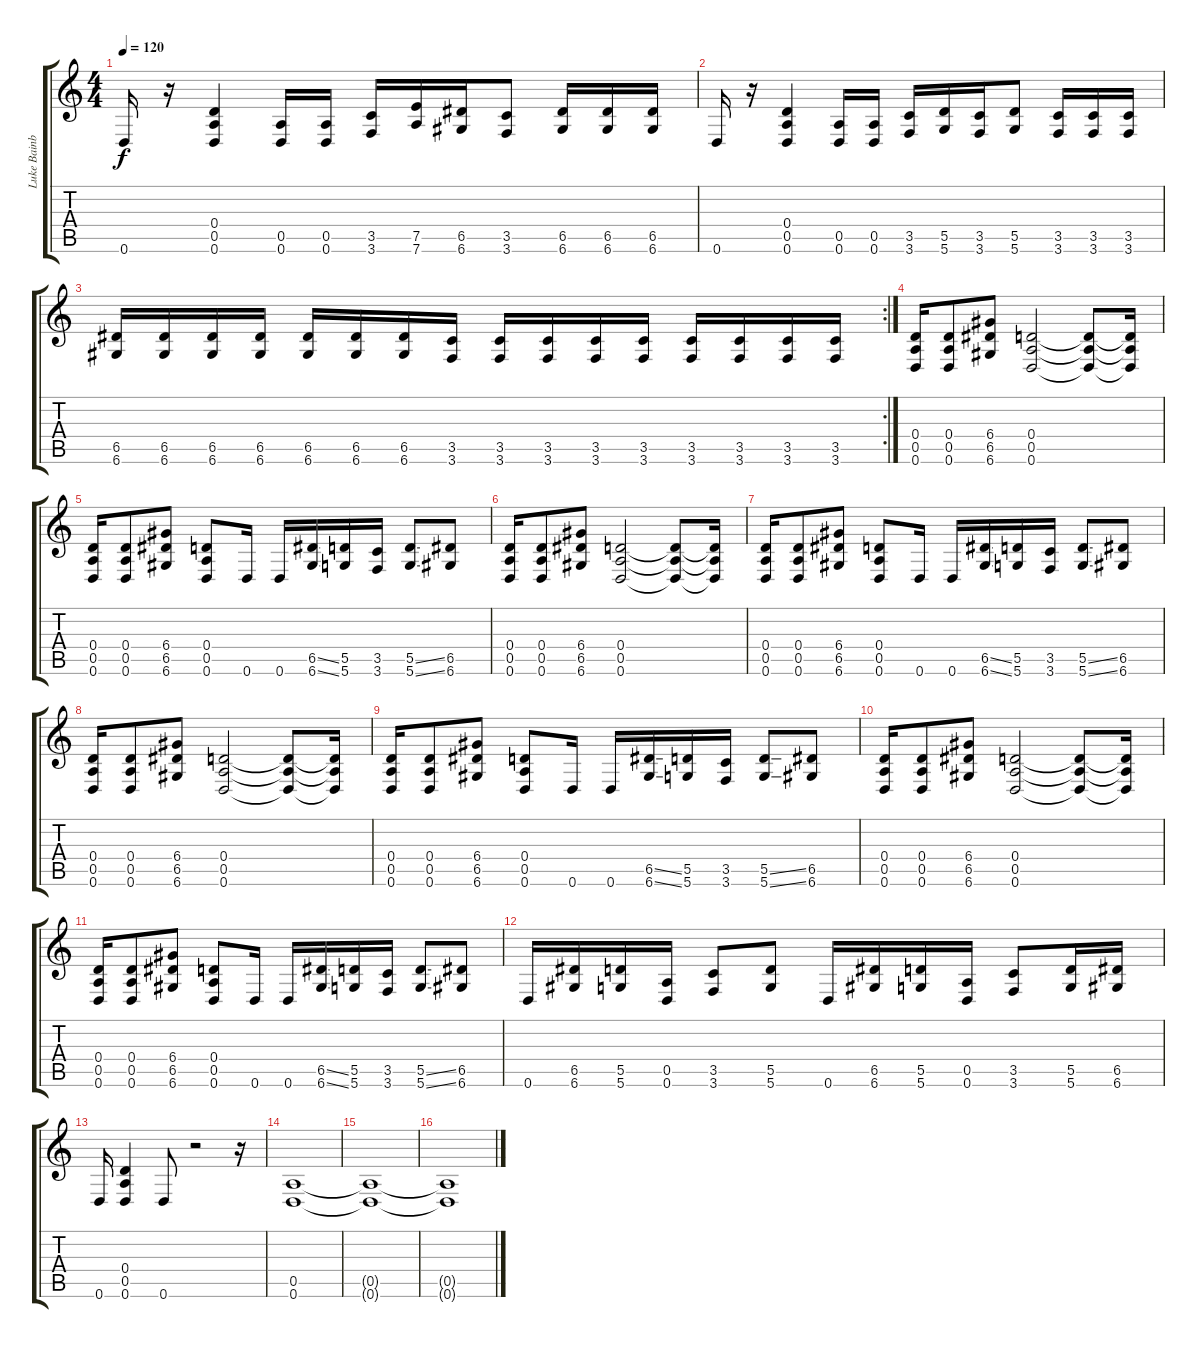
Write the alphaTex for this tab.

\track ("Luke Bainbridge" "Luke Bainb") {instrument overdrivenguitar}
\staff {score tabs}
\tuning (E4 B3 G3 D3 A2 D2) {hide}
\ts (4 4)
\tempo 120
\clef g2
\ks c
0.6.16{dy f} r.16 (0.4 0.5 0.6).4 (0.5 0.6).16 (0.5 0.6).16 (3.5 3.6).16 (7.5 7.6).16 (6.5 6.6).16 (3.5 3.6).8 (6.5 6.6).16 (6.5 6.6).16 (6.5 6.6).16 |
0.6.16 r.16 (0.4 0.5 0.6).4 (0.5 0.6).16 (0.5 0.6).16 (3.5 3.6).16 (5.5 5.6).16 (3.5 3.6).16 (5.5 5.6).8 (3.5 3.6).16 (3.5 3.6).16 (3.5 3.6).16 |
\rc 2
(6.5 6.6).16 (6.5 6.6).16 (6.5 6.6).16 (6.5 6.6).16 (6.5 6.6).16 (6.5 6.6).16 (6.5 6.6).16 (3.5 3.6).16 (3.5 3.6).16 (3.5 3.6).16 (3.5 3.6).16 (3.5 3.6).16 (3.5 3.6).16 (3.5 3.6).16 (3.5 3.6).16 (3.5 3.6).16 |
(0.4 0.5 0.6).16 (0.4 0.5 0.6).8 (6.4 6.5 6.6).8 (0.4 0.5 0.6).2 (0.4{t} 0.5{t} 0.6{t}).8 (0.4{t} 0.5{t} 0.6{t}).16 |
(0.4 0.5 0.6).16 (0.4 0.5 0.6).8 (6.4 6.5 6.6).8 (0.4 0.5 0.6).8 0.6.16 0.6.16 (6.5{ss} 6.6{ss}).16 (5.5 5.6).16 (3.5 3.6).16 (5.5{ss} 5.6{ss}).8 (6.5 6.6).8 |
(0.4 0.5 0.6).16 (0.4 0.5 0.6).8 (6.4 6.5 6.6).8 (0.4 0.5 0.6).2 (0.4{t} 0.5{t} 0.6{t}).8 (0.4{t} 0.5{t} 0.6{t}).16 |
(0.4 0.5 0.6).16 (0.4 0.5 0.6).8 (6.4 6.5 6.6).8 (0.4 0.5 0.6).8 0.6.16 0.6.16 (6.5{ss} 6.6{ss}).16 (5.5 5.6).16 (3.5 3.6).16 (5.5{ss} 5.6{ss}).8 (6.5 6.6).8 |
(0.4 0.5 0.6).16 (0.4 0.5 0.6).8 (6.4 6.5 6.6).8 (0.4 0.5 0.6).2 (0.4{t} 0.5{t} 0.6{t}).8 (0.4{t} 0.5{t} 0.6{t}).16 |
(0.4 0.5 0.6).16 (0.4 0.5 0.6).8 (6.4 6.5 6.6).8 (0.4 0.5 0.6).8 0.6.16 0.6.16 (6.5{ss} 6.6{ss}).16 (5.5 5.6).16 (3.5 3.6).16 (5.5{ss} 5.6{ss}).8 (6.5 6.6).8 |
(0.4 0.5 0.6).16 (0.4 0.5 0.6).8 (6.4 6.5 6.6).8 (0.4 0.5 0.6).2 (0.4{t} 0.5{t} 0.6{t}).8 (0.4{t} 0.5{t} 0.6{t}).16 |
(0.4 0.5 0.6).16 (0.4 0.5 0.6).8 (6.4 6.5 6.6).8 (0.4 0.5 0.6).8 0.6.16 0.6.16 (6.5{ss} 6.6{ss}).16 (5.5 5.6).16 (3.5 3.6).16 (5.5{ss} 5.6{ss}).8 (6.5 6.6).8 |
0.6.16 (6.5 6.6).16 (5.5 5.6).16 (0.5 0.6).16 (3.5 3.6).8 (5.5 5.6).8 0.6.16 (6.5 6.6).16 (5.5 5.6).16 (0.5 0.6).16 (3.5 3.6).8 (5.5 5.6).16 (6.5 6.6).16 |
0.6.16 (0.4 0.5 0.6).4 0.6.8 r.2 r.16 |
(0.5 0.6).1 |
(0.5{t} 0.6{t}).1 |
(0.5{t} 0.6{t}).1
